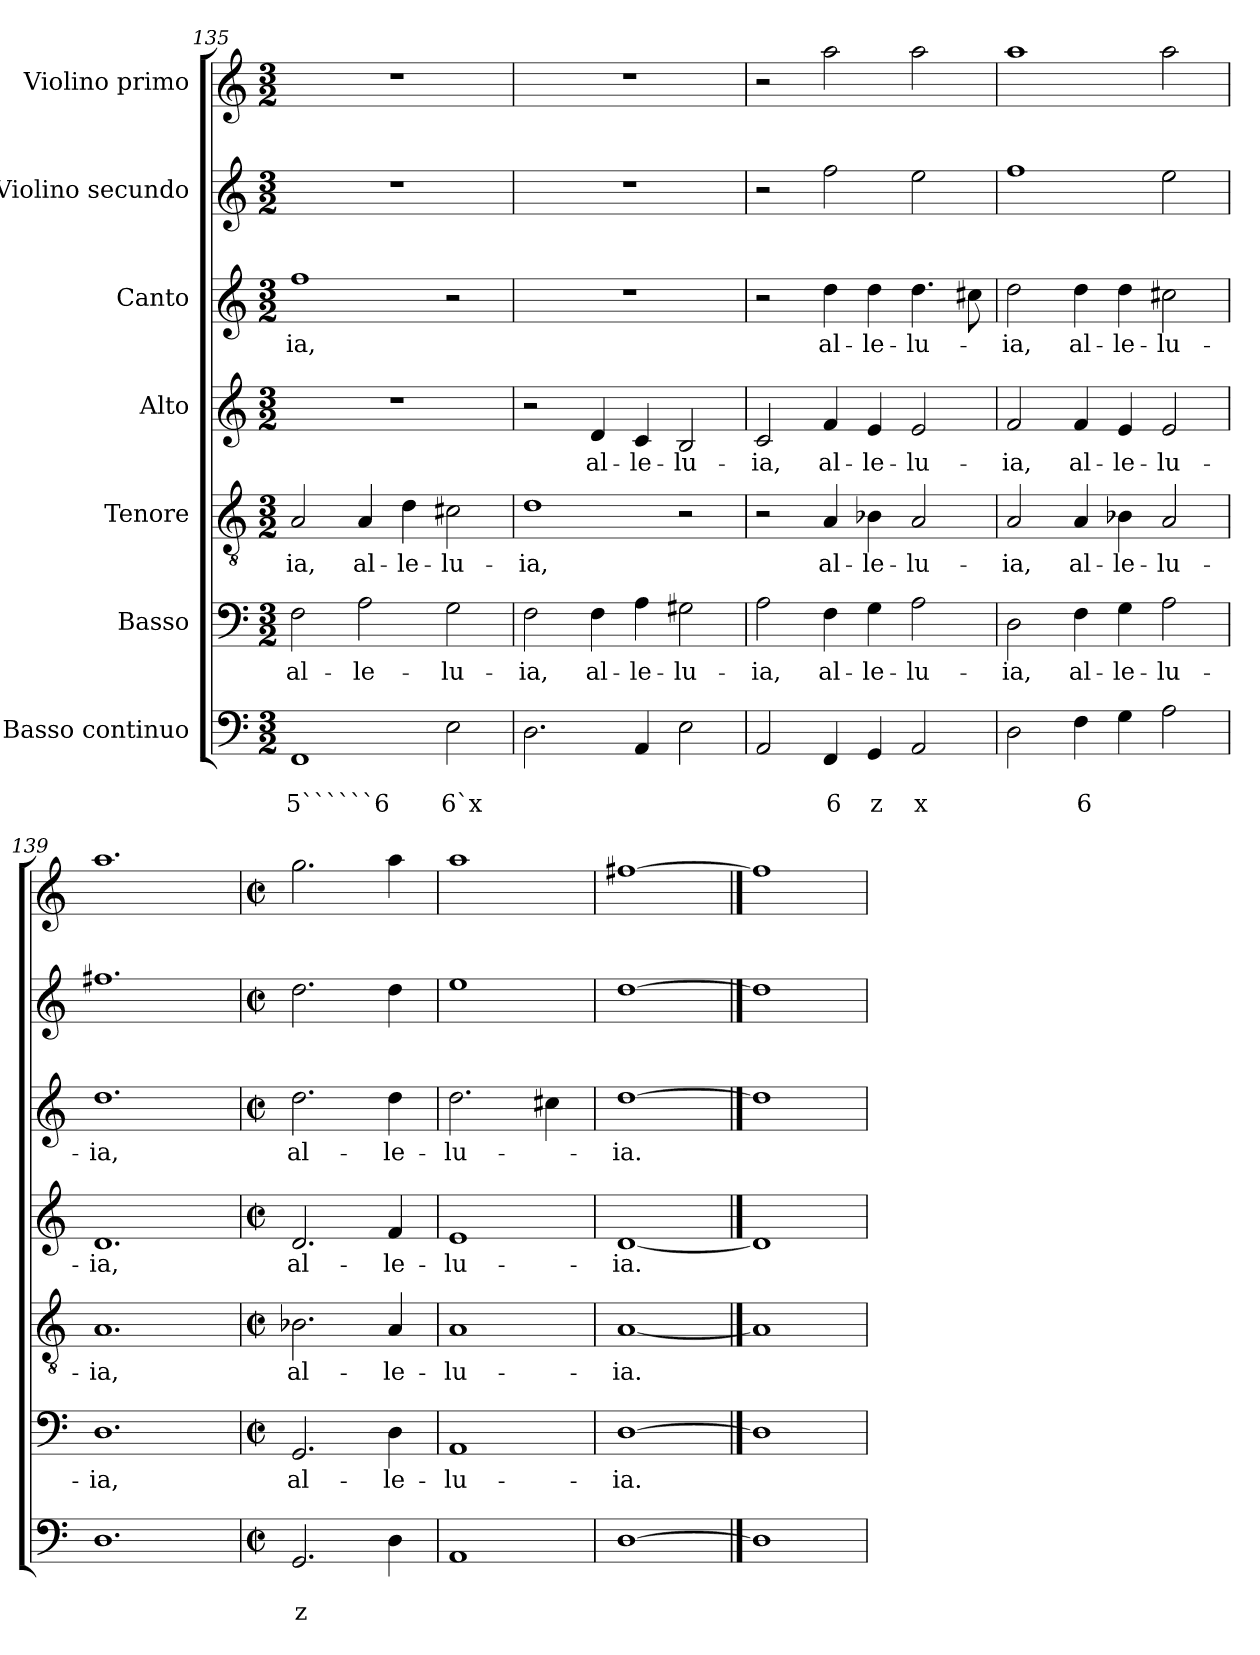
**kern	**text	**text	**kern	**text	**kern	**text	**kern	**text	**kern	**text	**kern	**kern
*part7	*part7	*part7	*part6	*part6	*part5	*part5	*part4	*part4	*part3	*part3	*part2	*part1
*staff7	*staff7	*staff7	*staff6	*staff6	*staff5	*staff5	*staff4	*staff4	*staff3	*staff3	*staff2	*staff1
*I"Basso continuo	*	*	*I"Basso	*	*I"Tenore	*	*I"Alto	*	*I"Canto	*	*I"Violino secundo	*I"Violino primo
*clefF4	*	*	*clefF4	*	*clefGv2	*	*clefG2	*	*clefG2	*	*clefG2	*clefG2
*k[]	*	*	*k[]	*	*k[]	*	*k[]	*	*k[]	*	*k[]	*k[]
*C:	*	*	*C:	*	*C:	*	*C:	*	*C:	*	*C:	*C:
*M3/2	*	*	*M3/2	*	*M3/2	*	*M3/2	*	*M3/2	*	*M3/2	*M3/2
=135	=135	=135	=135	=135	=135	=135	=135	=135	=135	=135	=135	=135
!	!	!LO:LY:b	!	!LO:LY:b	!	!LO:LY:b	!	!	!	!LO:LY:b	!	!
1FF	.	5``````6	2F\	al-	2A/	-ia,	1.r	.	1ff	-ia,	1.r	1.r
!	!	!	!	!LO:LY:b	!	!LO:LY:b	!	!	!	!	!	!
.	.	.	2A\	-le-	4A/	al-	.	.	.	.	.	.
!	!	!	!	!	!	!LO:LY:b	!	!	!	!	!	!
.	.	.	.	.	4d\	-le-	.	.	.	.	.	.
!	!	!LO:LY:b	!	!LO:LY:b	!	!LO:LY:b	!	!	!	!	!	!
2E\	.	6`x	2G\	-lu-	2c#X\	-lu-	.	.	2r	.	.	.
=136	=136	=136	=136	=136	=136	=136	=136	=136	=136	=136	=136	=136
!	!	!	!	!LO:LY:b	!	!LO:LY:b	!	!	!	!	!	!
2.D\	.	.	2F\	-ia,	1d	-ia,	2r	.	1.r	.	1.r	1.r
!	!	!	!	!LO:LY:b	!	!	!	!LO:LY:b	!	!	!	!
.	.	.	4F\	al-	.	.	4d/	al-	.	.	.	.
!	!	!	!	!LO:LY:b	!	!	!	!LO:LY:b	!	!	!	!
4AA/	.	.	4A\	-le-	.	.	4c/	-le-	.	.	.	.
!	!	!	!	!LO:LY:b	!	!	!	!LO:LY:b	!	!	!	!
2E\	.	.	2G#X\	-lu-	2r	.	2B/	-lu-	.	.	.	.
=137	=137	=137	=137	=137	=137	=137	=137	=137	=137	=137	=137	=137
!	!	!	!	!LO:LY:b	!	!	!	!LO:LY:b	!	!	!	!
2AA/	.	.	2A\	-ia,	2r	.	2c/	-ia,	2r	.	2r	2r
!	!	!LO:LY:b	!	!LO:LY:b	!	!LO:LY:b	!	!LO:LY:b	!	!LO:LY:b	!	!
4FF/	.	6	4F\	al-	4A/	al-	4f/	al-	4dd\	al-	2ff\	2aa\
!	!	!LO:LY:b	!	!LO:LY:b	!	!LO:LY:b	!	!LO:LY:b	!	!LO:LY:b	!	!
4GG/	.	z	4G\	-le-	4B-X\	-le-	4e/	-le-	4dd\	-le-	.	.
!	!	!LO:LY:b	!	!LO:LY:b	!	!LO:LY:b	!	!LO:LY:b	!	!LO:LY:b	!	!
2AA/	.	x	2A\	-lu-	2A/	-lu-	2e/	-lu-	4.dd\	-lu-	2ee\	2aa\
.	.	.	.	.	.	.	.	.	8cc#X\	.	.	.
!!LO:LB:g=z
=138	=138	=138	=138	=138	=138	=138	=138	=138	=138	=138	=138	=138
!	!	!	!	!LO:LY:b	!	!LO:LY:b	!	!LO:LY:b	!	!LO:LY:b	!	!
2D\	.	.	2D\	-ia,	2A/	-ia,	2f/	-ia,	2dd\	-ia,	1ff	1aa
!	!	!LO:LY:b	!	!LO:LY:b	!	!LO:LY:b	!	!LO:LY:b	!	!LO:LY:b	!	!
4F\	.	6	4F\	al-	4A/	al-	4f/	al-	4dd\	al-	.	.
!	!	!	!	!LO:LY:b	!	!LO:LY:b	!	!LO:LY:b	!	!LO:LY:b	!	!
4G\	.	.	4G\	-le-	4B-X\	-le-	4e/	-le-	4dd\	-le-	.	.
!	!	!	!	!LO:LY:b	!	!LO:LY:b	!	!LO:LY:b	!	!LO:LY:b	!	!
2A\	.	.	2A\	-lu-	2A/	-lu-	2e/	-lu-	2cc#X\	-lu-	2ee\	2aa\
=139	=139	=139	=139	=139	=139	=139	=139	=139	=139	=139	=139	=139
!	!	!	!	!LO:LY:b	!	!LO:LY:b	!	!LO:LY:b	!	!LO:LY:b	!	!
1.D	.	.	1.D	-ia,	1.A	-ia,	1.d	-ia,	1.dd	-ia,	1.ff#X	1.aa
=140	=140	=140	=140	=140	=140	=140	=140	=140	=140	=140	=140	=140
*M2/2	*	*	*M2/2	*	*M2/2	*	*M2/2	*	*M2/2	*	*M2/2	*M2/2
*met(c|)	*	*	*met(c|)	*	*met(c|)	*	*met(c|)	*	*met(c|)	*	*met(c|)	*met(c|)
!	!	!LO:LY:b	!	!LO:LY:b	!	!LO:LY:b	!	!LO:LY:b	!	!LO:LY:b	!	!
2.GG/	.	z	2.GG/	al-	2.B-X\	al-	2.d/	al-	2.dd\	al-	2.dd\	2.gg\
!	!	!	!	!LO:LY:b	!	!LO:LY:b	!	!LO:LY:b	!	!LO:LY:b	!	!
4D\	.	.	4D\	-le-	4A/	-le-	4f/	-le-	4dd\	-le-	4dd\	4aa\
=141	=141	=141	=141	=141	=141	=141	=141	=141	=141	=141	=141	=141
!	!	!	!	!LO:LY:b	!	!LO:LY:b	!	!LO:LY:b	!	!LO:LY:b	!	!
1AA	.	.	1AA	-lu-	1A	-lu-	1e	-lu-	2.dd\	-lu-	1ee	1aa
.	.	.	.	.	.	.	.	.	4cc#X\	.	.	.
=142	=142	=142	=142	=142	=142	=142	=142	=142	=142	=142	=142	=142
!	!	!	!	!LO:LY:b	!	!LO:LY:b	!	!LO:LY:b	!	!LO:LY:b	!	!
[1D	.	.	[1D	-ia.	[1A	-ia.	[1d	-ia.	[1dd	-ia.	[1dd	[1ff#X
==143	==143	==143	==143	==143	==143	==143	==143	==143	==143	==143	==143	==143
1D]	.	.	1D]	.	1A]	.	1d]	.	1dd]	.	1dd]	1ff#]
=	=	=	=	=	=	=	=	=	=	=	=	=
*-	*-	*-	*-	*-	*-	*-	*-	*-	*-	*-	*-	*-
